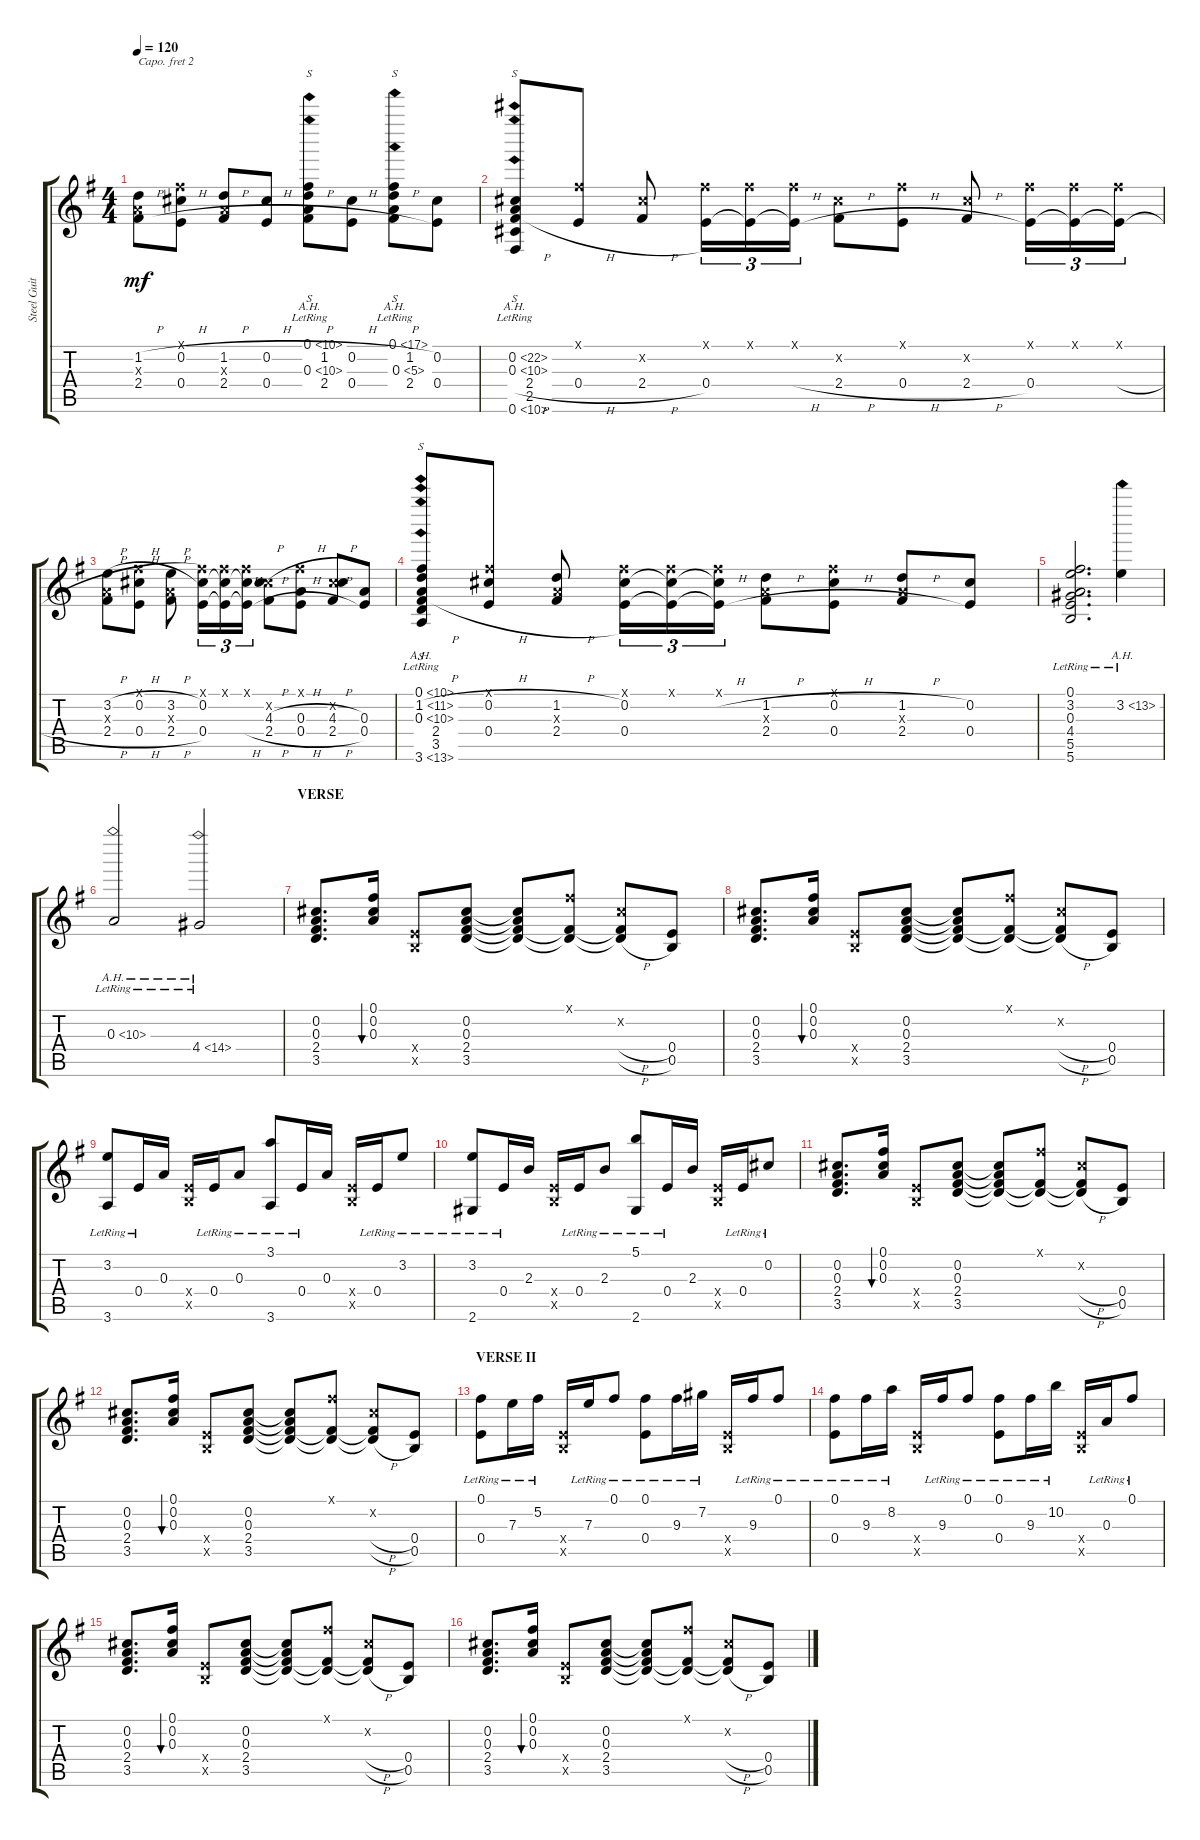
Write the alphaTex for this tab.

\track ("Steel Guitar" "Steel Guit") {instrument acousticguitarsteel}
\staff {score tabs}
\capo 2
\tuning (E4 B3 G3 D3 A2 E2) {hide}
\ts (4 4)
\tempo 120
\clef g2
\ks eminor
(1.2{h} 0.3{x} 2.4{h}).8{dy mf} (0.1{x} 0.2{h} 0.4{h}).8 (1.2{h} 0.3{x} 2.4{h}).8 (0.2{h} 0.4{h}).8 (0.1{ah 10 lr} 1.2{h lr} 0.3{ah 10 lr} 2.4{h lr}).8{s} (0.2{h} 0.4{h}).8 (0.1{ah 17 lr} 1.2{h lr} 0.3{ah 5 lr} 2.4{h lr}).8{s} (0.2 0.4).8 |
(0.2{ah 22 lr} 0.3{ah 10 lr} 2.4{h lr} 2.5{lr} 0.6{ah 10 lr}).8{s} (0.1{x} 0.4{h}).8 (0.2{x} 2.4{h}).8 (0.1{x} 0.4).16{tu (3 2)} (0.1{x} 0.4{t}).16{tu (3 2)} (0.1{x} 0.4{h t}).16{tu (3 2)} (0.2{x} 2.4{h}).8 (0.1{x} 0.4{h}).8 (0.2{x} 2.4{h}).8 (0.1{x} 0.4).16{tu (3 2)} (0.1{x} 0.4{t}).16{tu (3 2)} (0.1{x} 0.4{h t}).16{tu (3 2)} |
(3.2{h} 0.3{x} 2.4{h}).8 (0.1{x} 0.2{h} 0.4{h}).8 (3.2{h} 0.3{x} 2.4{h}).8 (0.1{x} 0.2 0.4).16{tu (3 2)} (0.1{x} 0.2{t} 0.4{t}).16{tu (3 2)} (0.1{x} 0.2{t} 0.4{h t}).16{tu (3 2)} (0.2{x} 4.3{h} 2.4{h}).8 (0.1{x} 0.3{h} 0.4{h}).8 (0.2{x} 4.3{h} 2.4{h}).8 (0.3 0.4).8 |
(0.1{ah 10} 1.2{ah 10 h lr} 0.3{ah 10 lr} 2.4{h lr} 3.5{lr} 3.6{ah 10 lr}).8{s} (0.1{x} 0.2{h} 0.4{h}).8 (1.2{h} 0.3{x} 2.4{h}).8 (0.1{x} 0.2 0.4).16{tu (3 2)} (0.1{x} 0.2{t} 0.4{t}).16{tu (3 2)} (0.1{x} 0.2{h t} 0.4{h t}).16{tu (3 2)} (1.2{h} 0.3{x} 2.4{h}).8 (0.1{x} 0.2{h} 0.4{h}).8 (1.2{h} 0.3{x} 2.4{h}).8 (0.2 0.4).8 |
(0.1{lr} 3.2{lr} 0.3{lr} 4.4{lr} 5.5{lr} 5.6{lr}).2{d} 3.2{ah 10 lr}.4 |
0.3{ah 10 lr}.2 4.4{ah 10 lr}.2 |
\section ("" "VERSE ")
(0.2 0.3 2.4 3.5).8{d} (0.1 0.2 0.3).16{bu 30} (0.4{x} 0.5{x}).8 (0.2 0.3 2.4 3.5).8 (0.2{t} 0.3{t} 2.4{t} 3.5{t}).8 (0.1{x} 2.4{t} 3.5{t}).8 (0.2{x} 2.4{h t} 3.5{h t}).8 (0.4 0.5).8 |
(0.2 0.3 2.4 3.5).8{d} (0.1 0.2 0.3).16{bu 30} (0.4{x} 0.5{x}).8 (0.2 0.3 2.4 3.5).8 (0.2{t} 0.3{t} 2.4{t} 3.5{t}).8 (0.1{x} 2.4{t} 3.5{t}).8 (0.2{x} 2.4{h t} 3.5{h t}).8 (0.4 0.5).8 |
(3.2{lr} 3.6{lr}).8 0.4{lr}.16 0.3.16 (0.4{x} 0.5{x}).16 0.4{lr}.16 0.3{lr}.8 (3.1{lr} 3.6{lr}).8 0.4{lr}.16 0.3.16 (0.4{x} 0.5{x}).16 0.4{lr}.16 3.2{lr}.8 |
(3.2{lr} 2.6{lr}).8 0.4{lr}.16 2.3.16 (0.4{x} 0.5{x}).16 0.4{lr}.16 2.3{lr}.8 (5.1{lr} 2.6{lr}).8 0.4{lr}.16 2.3.16 (0.4{x} 0.5{x}).16 0.4{lr}.16 0.2{lr}.8 |
(0.2 0.3 2.4 3.5).8{d} (0.1 0.2 0.3).16{bu 30} (0.4{x} 0.5{x}).8 (0.2 0.3 2.4 3.5).8 (0.2{t} 0.3{t} 2.4{t} 3.5{t}).8 (0.1{x} 2.4{t} 3.5{t}).8 (0.2{x} 2.4{h t} 3.5{h t}).8 (0.4 0.5).8 |
(0.2 0.3 2.4 3.5).8{d} (0.1 0.2 0.3).16{bu 30} (0.4{x} 0.5{x}).8 (0.2 0.3 2.4 3.5).8 (0.2{t} 0.3{t} 2.4{t} 3.5{t}).8 (0.1{x} 2.4{t} 3.5{t}).8 (0.2{x} 2.4{h t} 3.5{h t}).8 (0.4 0.5).8 |
\section ("" "VERSE II")
(0.1{lr} 0.4{lr}).8 7.3{lr}.16 5.2{lr}.16 (0.4{x} 0.5{x}).16 7.3{lr}.16 0.1{lr}.8 (0.1{lr} 0.4{lr}).8 9.3{lr}.16 7.2{lr}.16 (0.4{x} 0.5{x}).16 9.3{lr}.16 0.1{lr}.8 |
(0.1{lr} 0.4{lr}).8 9.3{lr}.16 8.2{lr}.16 (0.4{x} 0.5{x}).16 9.3{lr}.16 0.1{lr}.8 (0.1{lr} 0.4{lr}).8 9.3{lr}.16 10.2{lr}.16 (0.4{x} 0.5{x}).16 0.3{lr}.16 0.1{lr}.8 |
(0.2 0.3 2.4 3.5).8{d} (0.1 0.2 0.3).16{bu 30} (0.4{x} 0.5{x}).8 (0.2 0.3 2.4 3.5).8 (0.2{t} 0.3{t} 2.4{t} 3.5{t}).8 (0.1{x} 2.4{t} 3.5{t}).8 (0.2{x} 2.4{h t} 3.5{h t}).8 (0.4 0.5).8 |
(0.2 0.3 2.4 3.5).8{d} (0.1 0.2 0.3).16{bu 30} (0.4{x} 0.5{x}).8 (0.2 0.3 2.4 3.5).8 (0.2{t} 0.3{t} 2.4{t} 3.5{t}).8 (0.1{x} 2.4{t} 3.5{t}).8 (0.2{x} 2.4{h t} 3.5{h t}).8 (0.4 0.5).8
